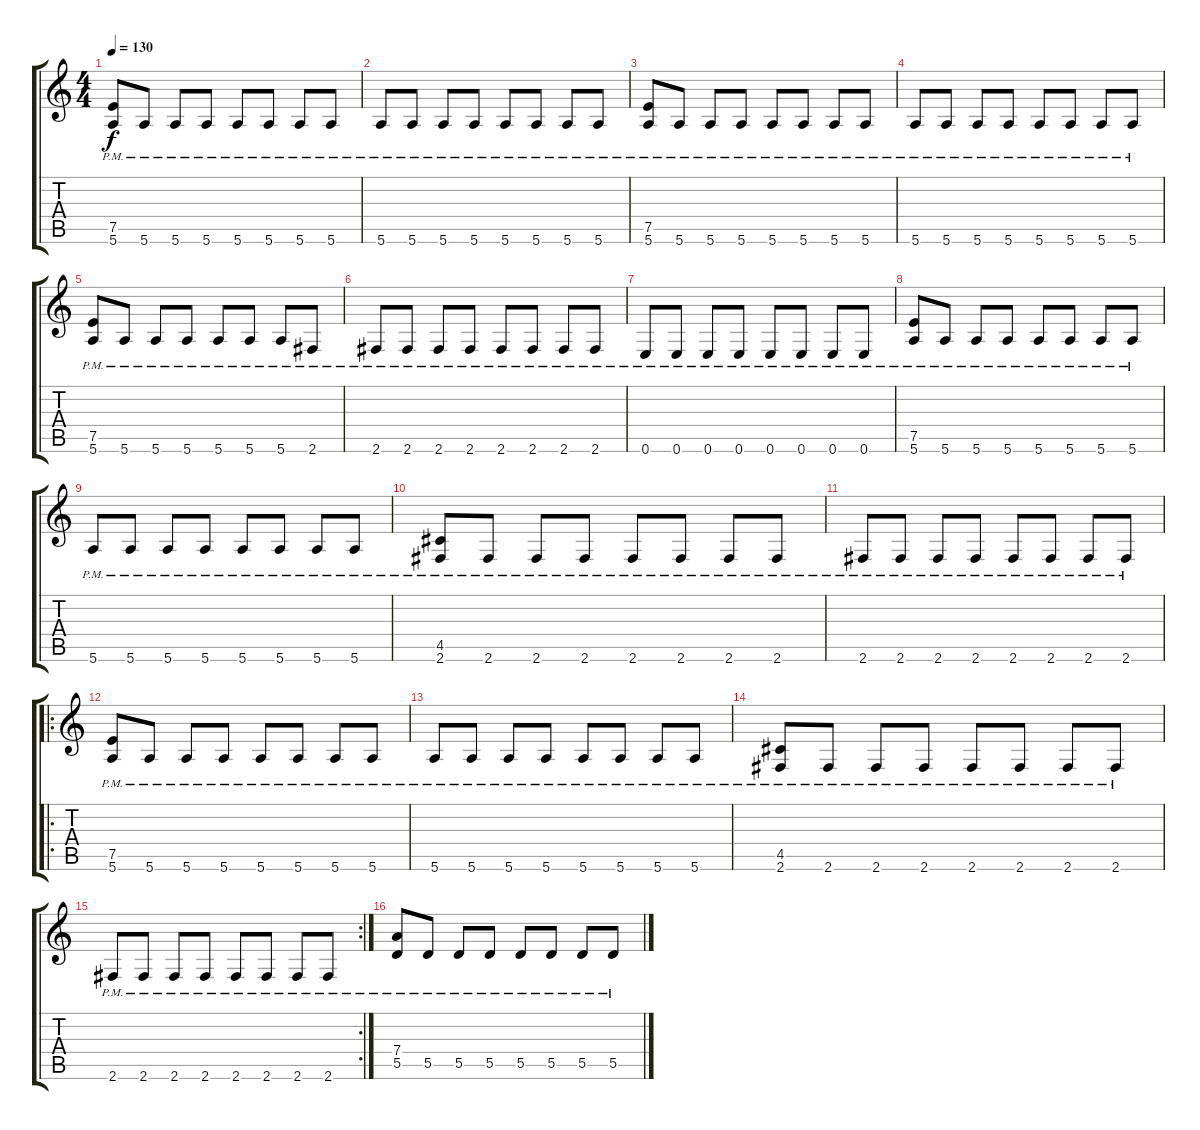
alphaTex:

\track "" {instrument distortionguitar}
\staff {score tabs}
\tuning (E4 B3 G3 D3 A2 E2) {hide}
\ts (4 4)
\tempo 130
\clef g2
\ks c
(7.5{pm} 5.6{pm}).8{dy f} 5.6{pm}.8 5.6{pm}.8 5.6{pm}.8 5.6{pm}.8 5.6{pm}.8 5.6{pm}.8 5.6{pm}.8 |
5.6{pm}.8 5.6{pm}.8 5.6{pm}.8 5.6{pm}.8 5.6{pm}.8 5.6{pm}.8 5.6{pm}.8 5.6{pm}.8 |
(7.5{pm} 5.6{pm}).8 5.6{pm}.8 5.6{pm}.8 5.6{pm}.8 5.6{pm}.8 5.6{pm}.8 5.6{pm}.8 5.6{pm}.8 |
5.6{pm}.8 5.6{pm}.8 5.6{pm}.8 5.6{pm}.8 5.6{pm}.8 5.6{pm}.8 5.6{pm}.8 5.6{pm}.8 |
(7.5{pm} 5.6{pm}).8 5.6{pm}.8 5.6{pm}.8 5.6{pm}.8 5.6{pm}.8 5.6{pm}.8 5.6{pm}.8 2.6{pm}.8 |
2.6{pm}.8 2.6{pm}.8 2.6{pm}.8 2.6{pm}.8 2.6{pm}.8 2.6{pm}.8 2.6{pm}.8 2.6{pm}.8 |
0.6{pm}.8 0.6{pm}.8 0.6{pm}.8 0.6{pm}.8 0.6{pm}.8 0.6{pm}.8 0.6{pm}.8 0.6{pm}.8 |
(7.5{pm} 5.6{pm}).8 5.6{pm}.8 5.6{pm}.8 5.6{pm}.8 5.6{pm}.8 5.6{pm}.8 5.6{pm}.8 5.6{pm}.8 |
5.6{pm}.8 5.6{pm}.8 5.6{pm}.8 5.6{pm}.8 5.6{pm}.8 5.6{pm}.8 5.6{pm}.8 5.6{pm}.8 |
(4.5{pm} 2.6{pm}).8 2.6{pm}.8 2.6{pm}.8 2.6{pm}.8 2.6{pm}.8 2.6{pm}.8 2.6{pm}.8 2.6{pm}.8 |
2.6{pm}.8 2.6{pm}.8 2.6{pm}.8 2.6{pm}.8 2.6{pm}.8 2.6{pm}.8 2.6{pm}.8 2.6{pm}.8 |
\ro
(7.5{pm} 5.6{pm}).8 5.6{pm}.8 5.6{pm}.8 5.6{pm}.8 5.6{pm}.8 5.6{pm}.8 5.6{pm}.8 5.6{pm}.8 |
5.6{pm}.8 5.6{pm}.8 5.6{pm}.8 5.6{pm}.8 5.6{pm}.8 5.6{pm}.8 5.6{pm}.8 5.6{pm}.8 |
(4.5{pm} 2.6{pm}).8 2.6{pm}.8 2.6{pm}.8 2.6{pm}.8 2.6{pm}.8 2.6{pm}.8 2.6{pm}.8 2.6{pm}.8 |
\rc 2
2.6{pm}.8 2.6{pm}.8 2.6{pm}.8 2.6{pm}.8 2.6{pm}.8 2.6{pm}.8 2.6{pm}.8 2.6{pm}.8 |
(7.4{pm} 5.5{pm}).8 5.5{pm}.8 5.5{pm}.8 5.5{pm}.8 5.5{pm}.8 5.5{pm}.8 5.5{pm}.8 5.5{pm}.8
